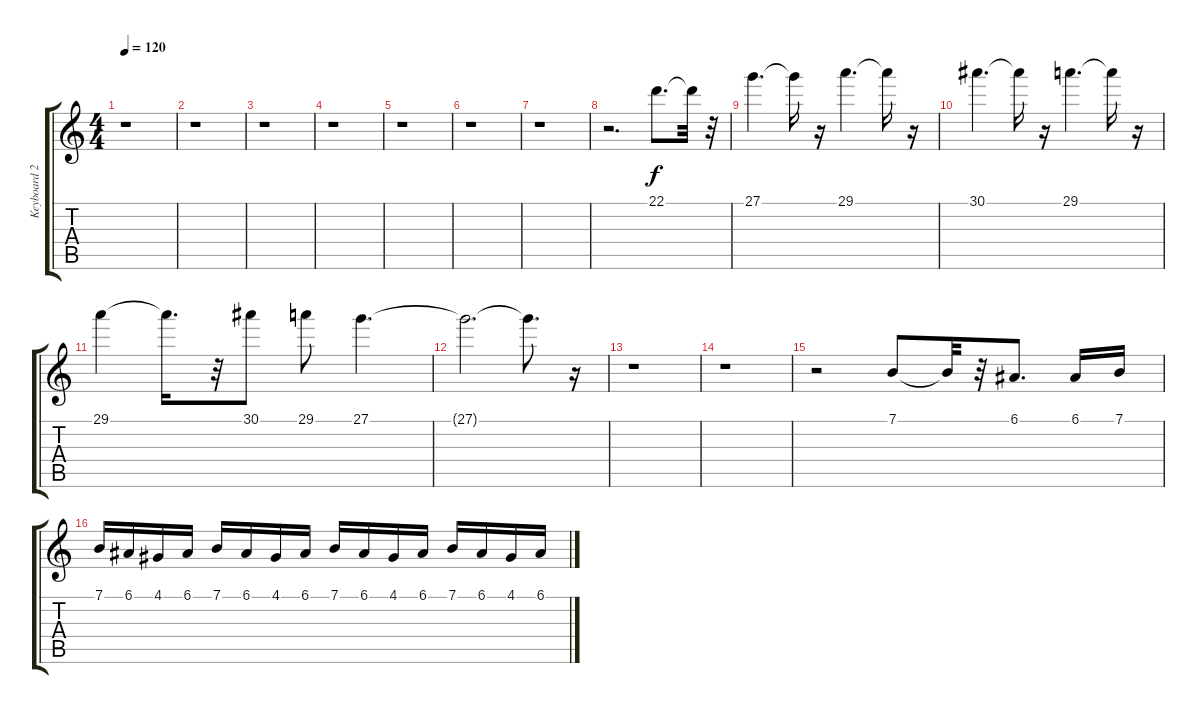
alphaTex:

\track ("Keyboard 2" "Keyboard 2") {instrument stringensemble2}
\staff {score tabs}
\tuning (E4 B3 G3 D3 A2 E2) {hide}
\ts (4 4)
\tempo 120
\clef g2
\ks c
r.1{dy f} |
r.1 |
r.1 |
r.1 |
r.1 |
r.1 |
r.1 |
r.2{d} 22.1.8{d} 22.1{t}.32 r.32 |
27.1.4{d} 27.1{t}.16 r.16 29.1.4{d} 29.1{t}.16 r.16 |
30.1.4{d} 30.1{t}.16 r.16 29.1.4{d} 29.1{t}.16 r.16 |
29.1.4 29.1{t}.16{d} r.32 30.1.8 29.1.8 27.1.4{d} |
27.1{t}.2{d} 27.1{t}.8{d} r.16 |
r.1 |
r.1 |
r.2 7.1.8{instrument stringensemble1} 7.1{t}.32 r.32 6.1.8{d} 6.1.16 7.1.16 |
7.1.16 6.1.16 4.1.16 6.1.16 7.1.16 6.1.16 4.1.16 6.1.16 7.1.16 6.1.16 4.1.16 6.1.16 7.1.16 6.1.16 4.1.16 6.1.16
